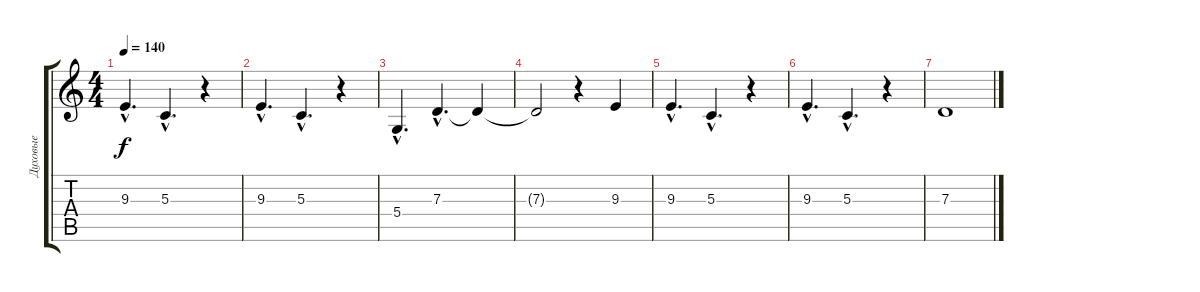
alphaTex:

\track ("Духовые" "Духовые") {instrument trombone}
\staff {score tabs}
\tuning (E4 B3 G3 D3 A2 E2) {hide}
\ts (4 4)
\tempo 140
\clef g2
\ks c
9.3{hac}.4{d dy f} 5.3{hac}.4{d} r.4 |
9.3{hac}.4{d} 5.3{hac}.4{d} r.4 |
5.4{hac}.4{d} 7.3{hac}.4{d} 7.3{t}.4 |
7.3{t}.2 r.4 9.3.4 |
9.3{hac}.4{d} 5.3{hac}.4{d} r.4 |
9.3{hac}.4{d} 5.3{hac}.4{d} r.4 |
7.3.1
